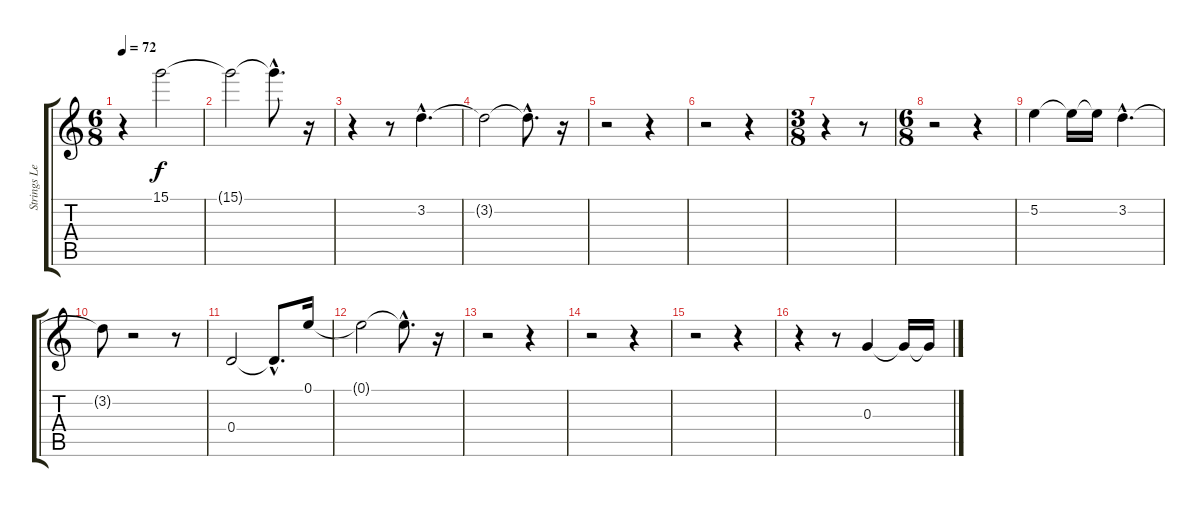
\track ("Strings Left" "Strings Le") {instrument stringensemble1}
\staff {score tabs}
\tuning (E5 B4 G4 D4 A3 E3) {hide}
\ts (6 8)
\tempo 72
\clef g2
\ks c
r.4{dy f instrument stringensemble1} 15.1.2 |
15.1{t}.2 15.1{hac t}.8{d} r.16 |
r.4 r.8 3.2{hac}.4{d} |
3.2{t}.2 3.2{hac t}.8{d} r.16 |
r.2 r.4 |
r.2 r.4 |
\ts (3 8)
r.4 r.8 |
\ts (6 8)
r.2 r.4 |
5.2.4 5.2{t}.16 5.2{t}.16 3.2{hac}.4{d} |
3.2{t}.8 r.2 r.8 |
0.4.2 0.4{hac t}.8{d} 0.1.16 |
0.1{t}.2 0.1{hac t}.8{d} r.16 |
r.2 r.4 |
r.2 r.4 |
r.2 r.4 |
r.4 r.8 0.3.4 0.3{t}.16 0.3{t}.16
